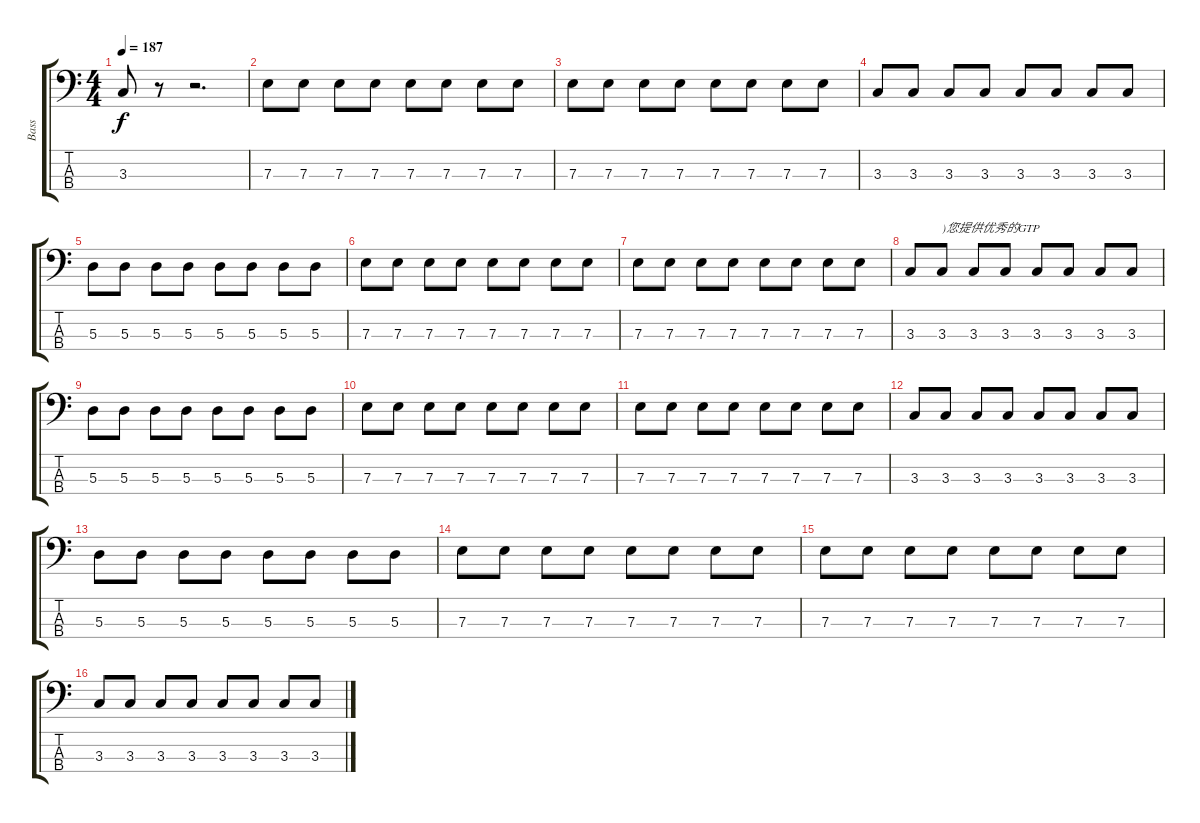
\track ("Bass" "Bass") {instrument electricbassfinger}
\staff {score tabs}
\tuning (G2 D2 A1 E1) {hide}
\ts (4 4)
\tempo 187
\clef f4
\ks c
3.3.8{dy f} r.8 r.2{d} |
7.3.8 7.3.8 7.3.8 7.3.8 7.3.8 7.3.8 7.3.8 7.3.8 |
7.3.8 7.3.8 7.3.8 7.3.8 7.3.8 7.3.8 7.3.8 7.3.8 |
3.3.8 3.3.8 3.3.8 3.3.8 3.3.8 3.3.8 3.3.8 3.3.8 |
5.3.8 5.3.8 5.3.8 5.3.8 5.3.8 5.3.8 5.3.8 5.3.8 |
7.3.8 7.3.8 7.3.8 7.3.8 7.3.8 7.3.8 7.3.8 7.3.8 |
7.3.8 7.3.8 7.3.8 7.3.8 7.3.8 7.3.8 7.3.8 7.3.8 |
3.3.8 3.3.8{txt ")您提供优秀的GTP"} 3.3.8 3.3.8 3.3.8 3.3.8 3.3.8 3.3.8 |
5.3.8 5.3.8 5.3.8 5.3.8 5.3.8 5.3.8 5.3.8 5.3.8 |
7.3.8 7.3.8 7.3.8 7.3.8 7.3.8 7.3.8 7.3.8 7.3.8 |
7.3.8 7.3.8 7.3.8 7.3.8 7.3.8 7.3.8 7.3.8 7.3.8 |
3.3.8 3.3.8 3.3.8 3.3.8 3.3.8 3.3.8 3.3.8 3.3.8 |
5.3.8 5.3.8 5.3.8 5.3.8 5.3.8 5.3.8 5.3.8 5.3.8 |
7.3.8 7.3.8 7.3.8 7.3.8 7.3.8 7.3.8 7.3.8 7.3.8 |
7.3.8 7.3.8 7.3.8 7.3.8 7.3.8 7.3.8 7.3.8 7.3.8 |
3.3.8 3.3.8 3.3.8 3.3.8 3.3.8 3.3.8 3.3.8 3.3.8
